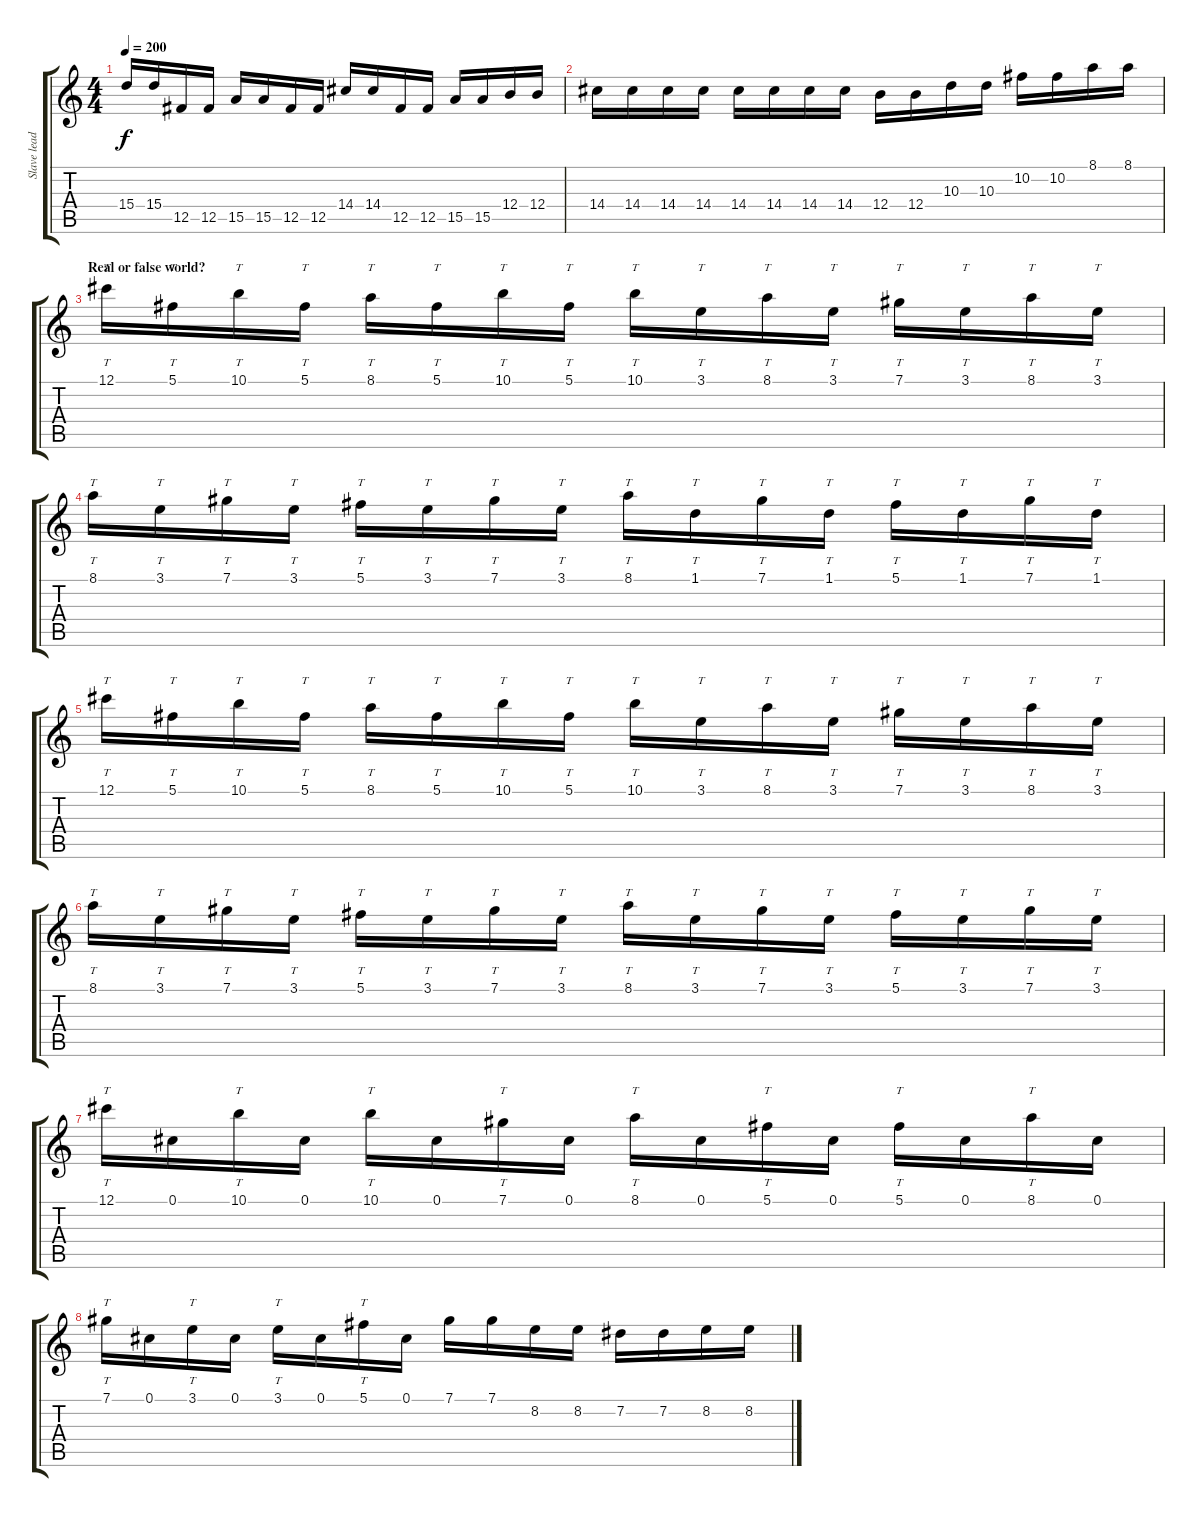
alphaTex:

\track ("Slave lead guitar(fred)" "Slave lead") {instrument distortionguitar}
\staff {score tabs}
\tuning (Db4 Ab3 E3 B2 Gb2 Db2) {hide}
\ts (4 4)
\tempo 200
\clef g2
\ks c
15.4.16{dy f} 15.4.16 12.5.16 12.5.16 15.5.16 15.5.16 12.5.16 12.5.16 14.4.16 14.4.16 12.5.16 12.5.16 15.5.16 15.5.16 12.4.16 12.4.16 |
14.4.16 14.4.16 14.4.16 14.4.16 14.4.16 14.4.16 14.4.16 14.4.16 12.4.16 12.4.16 10.3.16 10.3.16 10.2.16 10.2.16 8.1.16 8.1.16 |
\section ("" "Real or false world?")
12.1.16{tt} 5.1.16{tt} 10.1.16{tt} 5.1.16{tt} 8.1.16{tt} 5.1.16{tt} 10.1.16{tt} 5.1.16{tt} 10.1.16{tt} 3.1.16{tt} 8.1.16{tt} 3.1.16{tt} 7.1.16{tt} 3.1.16{tt} 8.1.16{tt} 3.1.16{tt} |
8.1.16{tt} 3.1.16{tt} 7.1.16{tt} 3.1.16{tt} 5.1.16{tt} 3.1.16{tt} 7.1.16{tt} 3.1.16{tt} 8.1.16{tt} 1.1.16{tt} 7.1.16{tt} 1.1.16{tt} 5.1.16{tt} 1.1.16{tt} 7.1.16{tt} 1.1.16{tt} |
12.1.16{tt} 5.1.16{tt} 10.1.16{tt} 5.1.16{tt} 8.1.16{tt} 5.1.16{tt} 10.1.16{tt} 5.1.16{tt} 10.1.16{tt} 3.1.16{tt} 8.1.16{tt} 3.1.16{tt} 7.1.16{tt} 3.1.16{tt} 8.1.16{tt} 3.1.16{tt} |
8.1.16{tt} 3.1.16{tt} 7.1.16{tt} 3.1.16{tt} 5.1.16{tt} 3.1.16{tt} 7.1.16{tt} 3.1.16{tt} 8.1.16{tt} 3.1.16{tt} 7.1.16{tt} 3.1.16{tt} 5.1.16{tt} 3.1.16{tt} 7.1.16{tt} 3.1.16{tt} |
12.1.16{tt} 0.1.16 10.1.16{tt} 0.1.16 10.1.16{tt} 0.1.16 7.1.16{tt} 0.1.16 8.1.16{tt} 0.1.16 5.1.16{tt} 0.1.16 5.1.16{tt} 0.1.16 8.1.16{tt} 0.1.16 |
7.1.16{tt} 0.1.16 3.1.16{tt} 0.1.16 3.1.16{tt} 0.1.16 5.1.16{tt} 0.1.16 7.1.16 7.1.16 8.2.16 8.2.16 7.2.16 7.2.16 8.2.16 8.2.16
